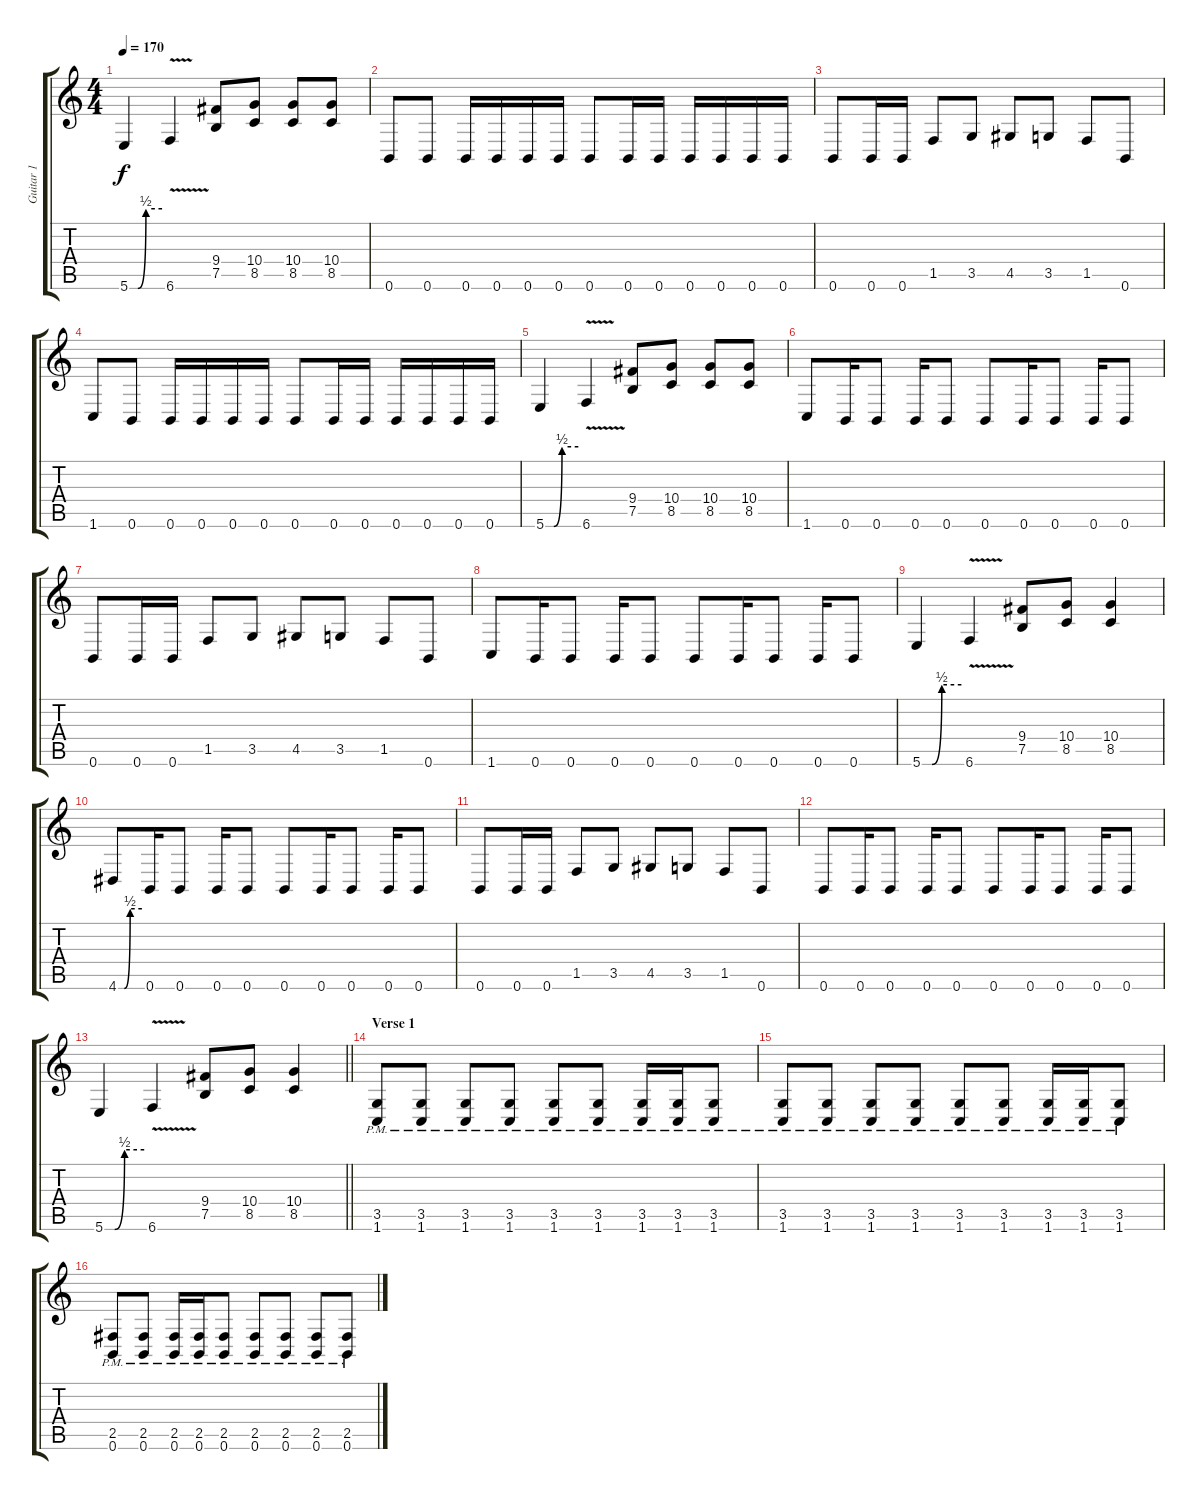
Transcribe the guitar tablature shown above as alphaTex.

\track ("Guitar 1" "Guitar 1") {instrument distortionguitar}
\staff {score tabs}
\tuning (B3 Gb3 D3 A2 E2 B1) {hide}
\ts (4 4)
\tempo 170
\clef g2
\ks c
5.6{be (custom 0 0 15 0 30 2 60 2)}.4{dy f} 6.6{v}.4 (9.4 7.5).8 (10.4 8.5).8 (10.4 8.5).8 (10.4 8.5).8 |
0.6.8 0.6.8 0.6.16 0.6.16 0.6.16 0.6.16 0.6.8 0.6.16 0.6.16 0.6.16 0.6.16 0.6.16 0.6.16 |
0.6.8 0.6.16 0.6.16 1.5.8 3.5.8 4.5.8 3.5.8 1.5.8 0.6.8 |
1.6.8 0.6.8 0.6.16 0.6.16 0.6.16 0.6.16 0.6.8 0.6.16 0.6.16 0.6.16 0.6.16 0.6.16 0.6.16 |
5.6{be (custom 0 0 15 0 30 2 60 2)}.4 6.6{v}.4 (9.4 7.5).8 (10.4 8.5).8 (10.4 8.5).8 (10.4 8.5).8 |
1.6.8 0.6.16 0.6.8 0.6.16 0.6.8 0.6.8 0.6.16 0.6.8 0.6.16 0.6.8 |
0.6.8 0.6.16 0.6.16 1.5.8 3.5.8 4.5.8 3.5.8 1.5.8 0.6.8 |
1.6.8 0.6.16 0.6.8 0.6.16 0.6.8 0.6.8 0.6.16 0.6.8 0.6.16 0.6.8 |
5.6{be (custom 0 0 15 0 30 2 60 2)}.4 6.6{v}.4 (9.4 7.5).8 (10.4 8.5).8 (10.4 8.5).4 |
4.6{be (custom 0 0 15 0 30 2 60 2)}.8 0.6.16 0.6.8 0.6.16 0.6.8 0.6.8 0.6.16 0.6.8 0.6.16 0.6.8 |
0.6.8 0.6.16 0.6.16 1.5.8 3.5.8 4.5.8 3.5.8 1.5.8 0.6.8 |
0.6.8 0.6.16 0.6.8 0.6.16 0.6.8 0.6.8 0.6.16 0.6.8 0.6.16 0.6.8 |
\barLineRight lightlight
5.6{be (custom 0 0 15 0 30 2 60 2)}.4 6.6{v}.4 (9.4 7.5).8 (10.4 8.5).8 (10.4 8.5).4 |
\section ("" "Verse 1")
(3.5{pm} 1.6{pm}).8 (3.5{pm} 1.6{pm}).8 (3.5{pm} 1.6{pm}).8 (3.5{pm} 1.6{pm}).8 (3.5{pm} 1.6{pm}).8 (3.5{pm} 1.6{pm}).8 (3.5{pm} 1.6{pm}).16 (3.5{pm} 1.6{pm}).16 (3.5{pm} 1.6{pm}).8 |
(3.5{pm} 1.6{pm}).8 (3.5{pm} 1.6{pm}).8 (3.5{pm} 1.6{pm}).8 (3.5{pm} 1.6{pm}).8 (3.5{pm} 1.6{pm}).8 (3.5{pm} 1.6{pm}).8 (3.5{pm} 1.6{pm}).16 (3.5{pm} 1.6{pm}).16 (3.5{pm} 1.6{pm}).8 |
(2.5{pm} 0.6{pm}).8 (2.5{pm} 0.6{pm}).8 (2.5{pm} 0.6{pm}).16 (2.5{pm} 0.6{pm}).16 (2.5{pm} 0.6{pm}).8 (2.5{pm} 0.6{pm}).8 (2.5{pm} 0.6{pm}).8 (2.5{pm} 0.6{pm}).8 (2.5{pm} 0.6{pm}).8
